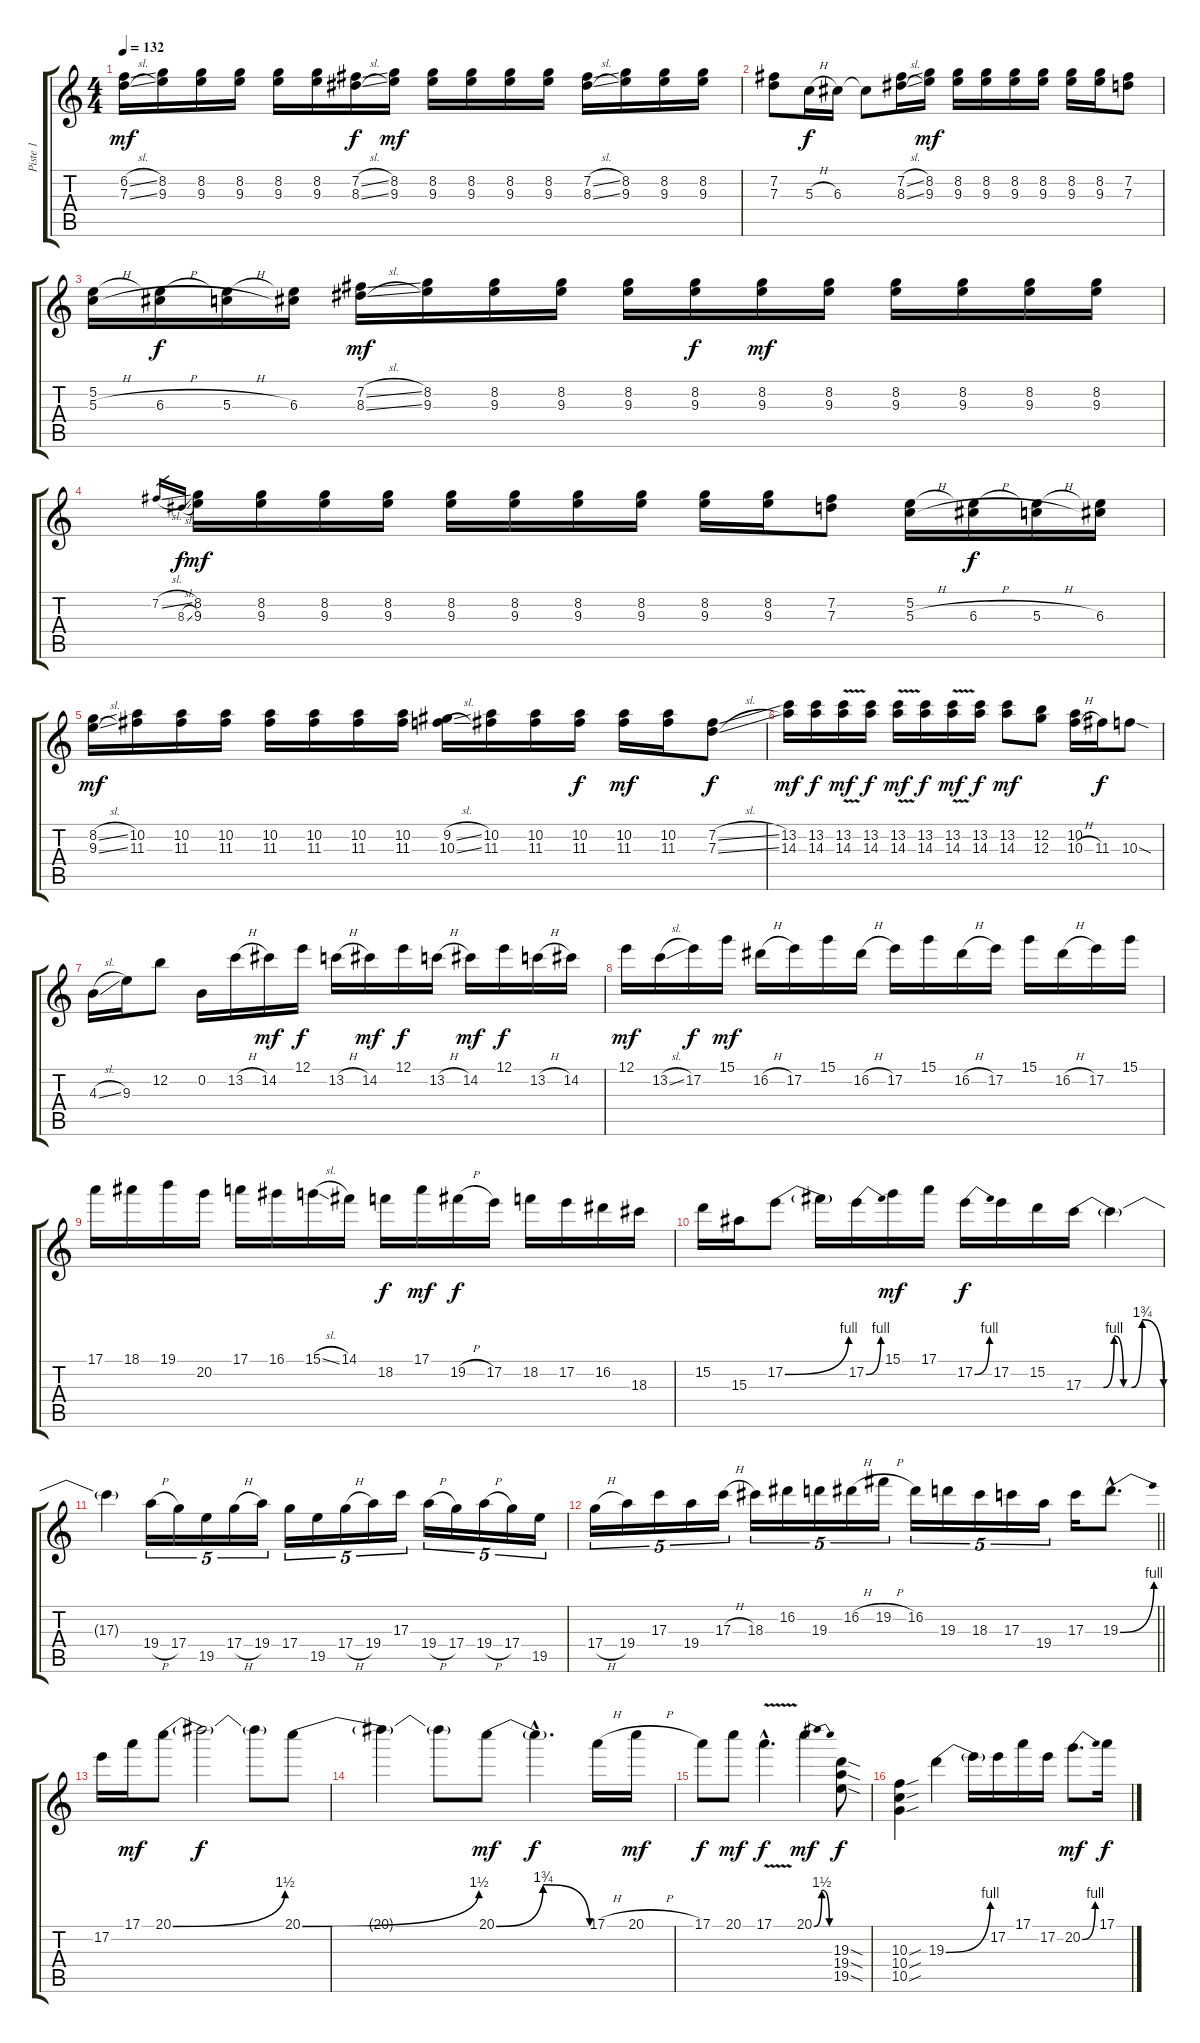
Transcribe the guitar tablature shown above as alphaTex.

\track ("Piste 1" "Piste 1") {instrument overdrivenguitar}
\staff {score tabs}
\tuning (E4 B3 G3 D3 A2 E2) {hide}
\ts (4 4)
\tempo 132
\clef g2
\ks c
(6.2{sl} 7.3{sl}).16{dy mf} (8.2 9.3).16 (8.2 9.3).16 (8.2 9.3).16 (8.2 9.3).16 (8.2 9.3).16 (7.2{sl} 8.3{sl}).16{dy f} (8.2 9.3).16{dy mf} (8.2 9.3).16 (8.2 9.3).16 (8.2 9.3).16 (8.2 9.3).16 (7.2{sl} 8.3{sl}).16 (8.2 9.3).16 (8.2 9.3).16 (8.2 9.3).16 |
(7.2 7.3).8 5.3{h}.16{dy f} 6.3.16 6.3{t}.8 (7.2{sl} 8.3{sl}).16 (8.2 9.3).16{dy mf} (8.2 9.3).16 (8.2 9.3).16 (8.2 9.3).16 (8.2 9.3).16 (8.2 9.3).16 (8.2 9.3).16 (7.2 7.3).8 |
(5.2 5.3{h}).16 (5.2{t} 6.3{h}).16{dy f} (5.2{t} 5.3{h}).16 (5.2{t} 6.3).16 (7.2{sl} 8.3{sl}).16{dy mf} (8.2 9.3).16 (8.2 9.3).16 (8.2 9.3).16 (8.2 9.3).16 (8.2 9.3).16{dy f} (8.2 9.3).16{dy mf} (8.2 9.3).16 (8.2 9.3).16 (8.2 9.3).16 (8.2 9.3).16 (8.2 9.3).16 |
7.2{sl}.16{gr} 8.3{sl}.16{gr dy f} (8.2 9.3).16{dy mf} (8.2 9.3).16 (8.2 9.3).16 (8.2 9.3).16 (8.2 9.3).16 (8.2 9.3).16 (8.2 9.3).16 (8.2 9.3).16 (8.2 9.3).16 (8.2 9.3).16 (7.2 7.3).8 (5.2 5.3{h}).16 (5.2{t} 6.3{h}).16{dy f} (5.2{t} 5.3{h}).16 (5.2{t} 6.3).16 |
(8.2{sl} 9.3{sl}).16{dy mf} (10.2 11.3).16 (10.2 11.3).16 (10.2 11.3).16 (10.2 11.3).16 (10.2 11.3).16 (10.2 11.3).16 (10.2 11.3).16 (9.2{sl} 10.3{sl}).16 (10.2 11.3).16 (10.2 11.3).16 (10.2 11.3).16{dy f} (10.2 11.3).16{dy mf} (10.2 11.3).16 (7.2{sl} 7.3{sl}).8{dy f} |
(13.2 14.3).16{dy mf} (13.2 14.3).16{dy f} (13.2 14.3{v}).16{dy mf} (13.2 14.3).16{dy f} (13.2 14.3{v}).16{dy mf} (13.2 14.3).16{dy f} (13.2 14.3{v}).16{dy mf} (13.2 14.3).16{dy f} (13.2 14.3).8{dy mf} (12.2 12.3).8 (10.2 10.3{h}).16 11.3.16{dy f} 10.3{sod}.8 |
4.3{sl}.16 9.3.16 12.2.8 0.2.16 13.2{h}.16 14.2.16{dy mf} 12.1.16{dy f} 13.2{h}.16 14.2.16{dy mf} 12.1.16{dy f} 13.2{h}.16 14.2.16{dy mf} 12.1.16{dy f} 13.2{h}.16 14.2.16 |
12.1.16{dy mf} 13.2{sl}.16 17.2.16{dy f} 15.1.16{dy mf} 16.2{h}.16 17.2.16 15.1.16 16.2{h}.16 17.2.16 15.1.16 16.2{h}.16 17.2.16 15.1.16 16.2{h}.16 17.2.16 15.1.16 |
17.1.16 18.1.16 19.1.16 20.2.16 17.1.16 16.1.16 15.1{sl}.16 14.1.16 18.2.16{dy f} 17.1.16{dy mf} 19.2{h}.16{dy f} 17.2.16 18.2.16 17.2.16 16.2.16 18.3.16 |
15.2.16 15.3.16 17.2{be (bend 0 0 60 4)}.8 17.2{t}.16 17.2{be (bend 0 0 60 4)}.16 15.1.16{dy mf} 17.1.16 17.2{be (bend 0 0 60 4)}.16{dy f} 17.2.16 15.2.16 17.3{be (custom 0 0 15 0 23 4 30 0 36 0 44 7 60 0)}.16 17.3{t}.4 |
17.3{t}.4 19.4{h}.16{tu (5 4)} 17.4.16{tu (5 4)} 19.5.16{tu (5 4)} 17.4{h}.16{tu (5 4)} 19.4.16{tu (5 4)} 17.4.16{tu (5 4)} 19.5.16{tu (5 4)} 17.4{h}.16{tu (5 4)} 19.4.16{tu (5 4)} 17.3.16{tu (5 4)} 19.4{h}.16{tu (5 4)} 17.4.16{tu (5 4)} 19.4{h}.16{tu (5 4)} 17.4.16{tu (5 4)} 19.5.16{tu (5 4)} |
\barLineRight lightlight
17.4{h}.16{tu (5 4)} 19.4.16{tu (5 4)} 17.3.16{tu (5 4)} 19.4.16{tu (5 4)} 17.3{h}.16{tu (5 4)} 18.3.16{tu (5 4)} 16.2.16{tu (5 4)} 19.3.16{tu (5 4)} 16.2{h}.16{tu (5 4)} 19.2{h}.16{tu (5 4)} 16.2.16{tu (5 4)} 19.3.16{tu (5 4)} 18.3.16{tu (5 4)} 17.3.16{tu (5 4)} 19.4.16{tu (5 4)} 17.3.16 19.3{be (bend 0 0 60 4) hac}.8{d} |
17.2.16 17.1.16{dy mf} 20.1{be (bend 0 0 60 6)}.8 20.1{t}.2{dy f} 20.1{t}.8 20.1{be (bend 0 0 60 6)}.8 |
20.1{t}.4 20.1{t}.8 20.1{be (bendrelease 0 0 15 7 30 7 60 0)}.8{dy mf} 20.1{hac t}.4{d dy f} 17.1{h}.16 20.1{h}.16{dy mf} |
17.1.8{dy f} 20.1.8{dy mf} 17.1{v hac}.4{d dy f} 20.1{be (bendrelease 0 0 30 6 30 6 60 0)}.4{dy mf} (19.3{sod} 19.4{sod} 19.5{sod}).8{dy f} |
(10.3{sou} 10.4{sou} 10.5{sou}).4 19.3{be (bend 0 0 60 4)}.4 19.3{t}.16 17.2.16 17.1.16 17.2.16 20.2{be (bend 0 0 60 4)}.8{d dy mf} 17.1.16{dy f}
